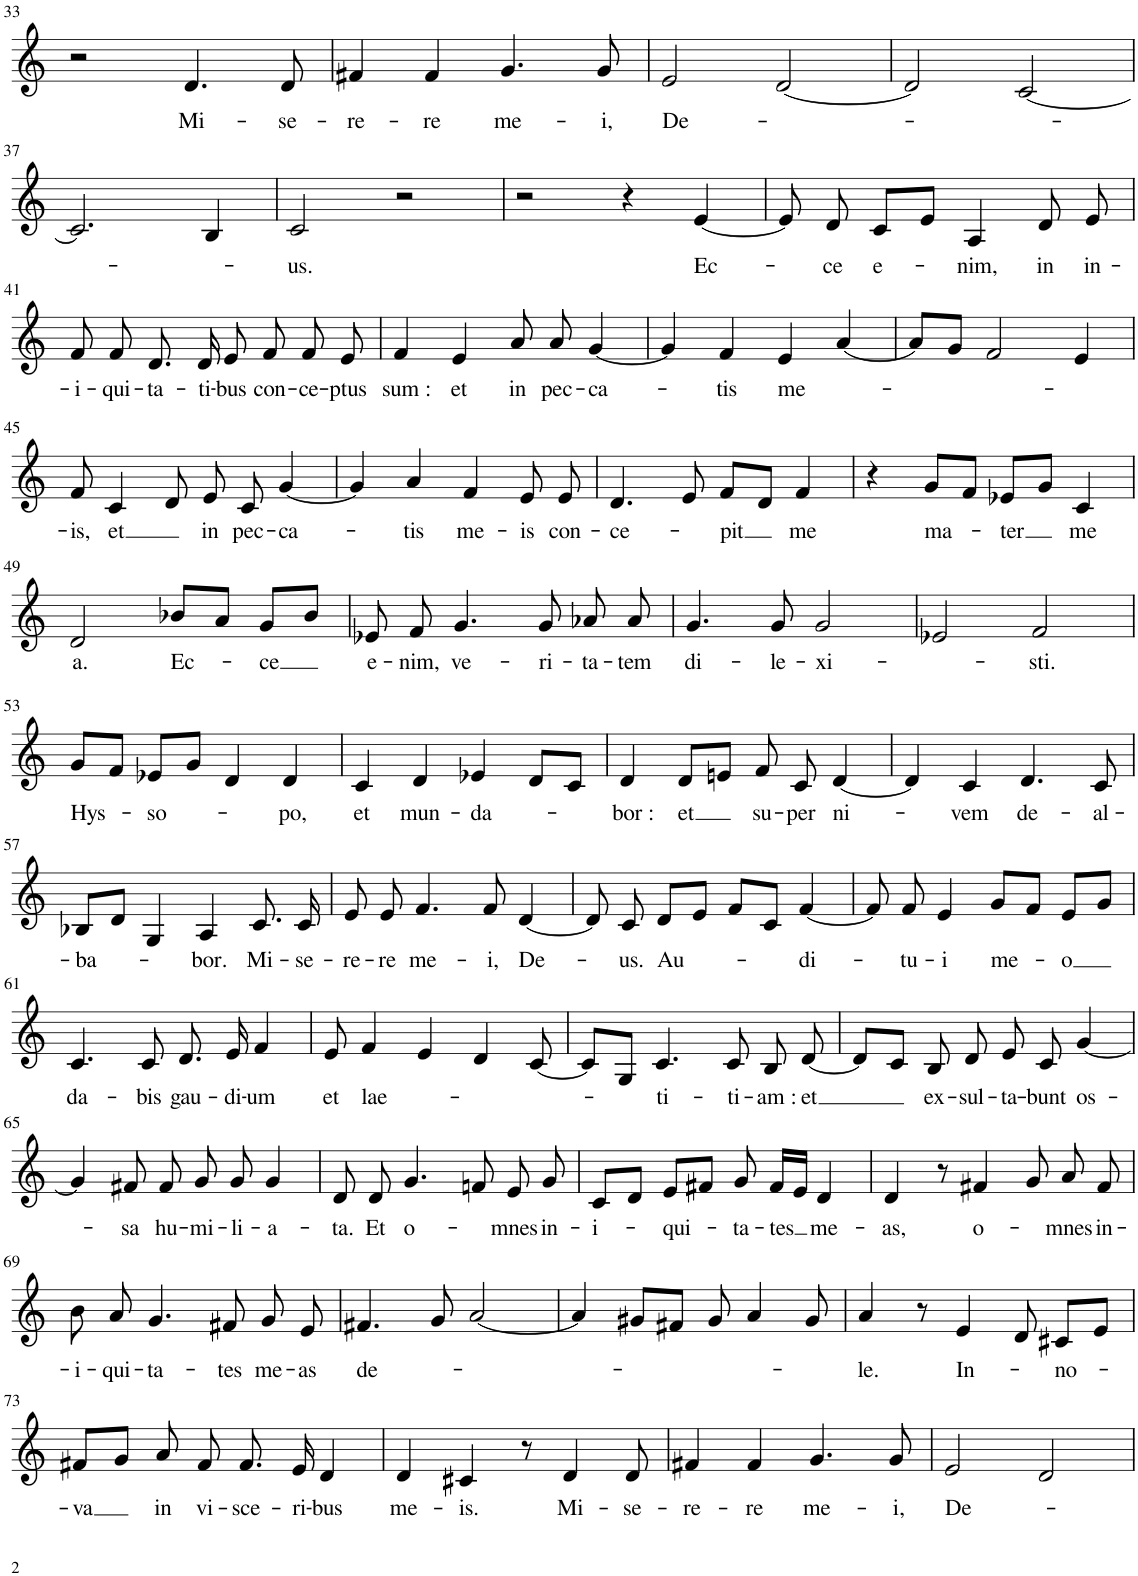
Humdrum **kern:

**kern	**text
*part1	*part1
*staff1	*staff1
*I"Alto	*
!!LO:PB:g=z
*clefG2	*
*k[]	*
*M4/4	*
*met(c)	*
=33	=33
2r	.
!	!LO:LY:b
4.d/	Mi-
!	!LO:LY:b
8d/	-se-
=34	=34
!	!LO:LY:b
4f#X/	-re-
!	!LO:LY:b
4f#/	-re
!	!LO:LY:b
4.g/	me-
!	!LO:LY:b
8g/	-i,
=35	=35
!	!LO:LY:b
2e/	De-
[2d/	.
=36	=36
2d/]	.
[2c/	.
!!LO:LB:g=z
=37	=37
2.c/]	.
4B/	.
=38	=38
!	!LO:LY:b
2c/	-us.
2r	.
=39	=39
2r	.
4r	.
!	!LO:LY:b
[4e/	Ec-
=40	=40
8e/]	.
!	!LO:LY:b
8d/	-ce
!	!LO:LY:b
8c/L	e-
8e/J	.
!	!LO:LY:b
4A/	-nim,
!	!LO:LY:b
8d/	in
!	!LO:LY:b
8e/	in-
!!LO:LB:g=z
=41	=41
!	!LO:LY:b
8f/	-i-
!	!LO:LY:b
8f/	-qui-
!	!LO:LY:b
8.d/	-ta-
!	!LO:LY:b
16d/	-ti-
!	!LO:LY:b
8e/	-bus
!	!LO:LY:b
8f/	con-
!	!LO:LY:b
8f/	-ce-
!	!LO:LY:b
8e/	-ptus
=42	=42
!	!LO:LY:b
4f/	sum :
!	!LO:LY:b
4e/	et
!	!LO:LY:b
8a/	in
!	!LO:LY:b
8a/	pec-
!	!LO:LY:b
[4g/	-ca-
=43	=43
4g/]	.
!	!LO:LY:b
4f/	-tis
!	!LO:LY:b
4e/	me-
[4a/	.
=44	=44
8a/L]	.
8g/J	.
2f/	.
4e/	.
!!LO:LB:g=z
=45	=45
!	!LO:LY:b
8f/	-is,
!	!LO:LY:b
4c/	et
8d/	.
!	!LO:LY:b
8e/	in
!	!LO:LY:b
8c/	pec-
!	!LO:LY:b
[4g/	-ca-
=46	=46
4g/]	.
!	!LO:LY:b
4a/	-tis
!	!LO:LY:b
4f/	me-
!	!LO:LY:b
8e/	-is
!	!LO:LY:b
8e/	con-
=47	=47
!	!LO:LY:b
4.d/	-ce-
8e/	.
!	!LO:LY:b
8f/L	-pit
8d/J	.
!	!LO:LY:b
4f/	me
=48	=48
4r	.
!	!LO:LY:b
8g/L	ma-
8f/J	.
!	!LO:LY:b
8e-X/L	-ter
8g/J	.
!	!LO:LY:b
4c/	me
!!LO:LB:g=z
=49	=49
!	!LO:LY:b
2d/	a.
!	!LO:LY:b
8b-X/L	Ec-
8a/J	.
!	!LO:LY:b
8g/L	-ce
8b-/J	.
=50	=50
!	!LO:LY:b
8e-X/	e-
!	!LO:LY:b
8f/	-nim,
!	!LO:LY:b
4.g/	ve-
!	!LO:LY:b
8g/	-ri-
!	!LO:LY:b
8a-X/	-ta-
!	!LO:LY:b
8a-/	-tem
=51	=51
!	!LO:LY:b
4.g/	di-
!	!LO:LY:b
8g/	-le-
!	!LO:LY:b
2g/	-xi-
=52	=52
2e-X/	.
!	!LO:LY:b
2f/	-sti.
!!LO:LB:g=z
=53	=53
!	!LO:LY:b
8g/L	Hys-
8f/J	.
!	!LO:LY:b
8e-X/L	-so-
8g/J	.
4d/	.
!	!LO:LY:b
4d/	-po,
=54	=54
!	!LO:LY:b
4c/	et
!	!LO:LY:b
4d/	mun-
!	!LO:LY:b
4e-X/	-da-
8d/L	.
8c/J	.
=55	=55
!	!LO:LY:b
4d/	-bor :
!	!LO:LY:b
8d/L	et
8en/J	.
!	!LO:LY:b
8f/	su-
!	!LO:LY:b
8c/	-per
!	!LO:LY:b
[4d/	ni-
=56	=56
4d/]	.
!	!LO:LY:b
4c/	-vem
!	!LO:LY:b
4.d/	de-
!	!LO:LY:b
8c/	-al-
!!LO:LB:g=z
=57	=57
!	!LO:LY:b
8B-X/L	-ba-
8d/J	.
4G/	.
!	!LO:LY:b
4A/	-bor.
!	!LO:LY:b
8.c/	Mi-
!	!LO:LY:b
16c/	-se-
=58	=58
!	!LO:LY:b
8e/	-re-
!	!LO:LY:b
8e/	-re
!	!LO:LY:b
4.f/	me-
!	!LO:LY:b
8f/	-i,
!	!LO:LY:b
[4d/	De-
=59	=59
8d/]	.
!	!LO:LY:b
8c/	-us.
!	!LO:LY:b
8d/L	Au-
8e/J	.
8f/L	.
8c/J	.
!	!LO:LY:b
[4f/	-di-
=60	=60
8f/]	.
!	!LO:LY:b
8f/	-tu-
!	!LO:LY:b
4e/	-i
!	!LO:LY:b
8g/L	me-
8f/J	.
!	!LO:LY:b
8e/L	-o
8g/J	.
!!LO:LB:g=z
=61	=61
!	!LO:LY:b
4.c/	da-
!	!LO:LY:b
8c/	-bis
!	!LO:LY:b
8.d/	gau-
!	!LO:LY:b
16e/	-di-
!	!LO:LY:b
4f/	-um
=62	=62
!	!LO:LY:b
8e/	et
!	!LO:LY:b
4f/	lae-
4e/	.
4d/	.
[8c/	.
=63	=63
8c/L]	.
8G/J	.
!	!LO:LY:b
4.c/	-ti-
!	!LO:LY:b
8c/	-ti-
!	!LO:LY:b
8B/	-am :
!	!LO:LY:b
[8d/	et
=64	=64
8d/L]	.
8c/J	.
!	!LO:LY:b
8B/	ex-
!	!LO:LY:b
8d/	-sul-
!	!LO:LY:b
8e/	-ta-
!	!LO:LY:b
8c/	-bunt
!	!LO:LY:b
[4g/	os-
!!LO:LB:g=z
=65	=65
4g/]	.
!	!LO:LY:b
8f#X/	-sa
!	!LO:LY:b
8f#/	hu-
!	!LO:LY:b
8g/	-mi-
!	!LO:LY:b
8g/	-li-
!	!LO:LY:b
4g/	-a-
=66	=66
!	!LO:LY:b
8d/	-ta.
!	!LO:LY:b
8d/	Et
!	!LO:LY:b
4.g/	o-
8fn/	.
!	!LO:LY:b
8e/	-mnes
!	!LO:LY:b
8g/	in-
=67	=67
!	!LO:LY:b
8c/L	-i-
8d/J	.
!	!LO:LY:b
8e/L	-qui-
8f#X/J	.
!	!LO:LY:b
8g/	-ta-
!	!LO:LY:b
16f#/LL	-tes
16e/JJ	.
!	!LO:LY:b
4d/	me-
=68	=68
!	!LO:LY:b
4d/	-as,
8r	.
!	!LO:LY:b
4f#X/	o-
8g/	.
!	!LO:LY:b
8a/	-mnes
!	!LO:LY:b
8f#/	in-
!!LO:LB:g=z
=69	=69
!	!LO:LY:b
8b\	-i-
!	!LO:LY:b
8a/	-qui-
!	!LO:LY:b
4.g/	-ta-
!	!LO:LY:b
8f#X/	-tes
!	!LO:LY:b
8g/	me-
!	!LO:LY:b
8e/	-as
=70	=70
!	!LO:LY:b
4.f#X/	de-
8g/	.
[2a/	.
=71	=71
4a/]	.
8g#X/L	.
8f#X/J	.
8g#/	.
4a/	.
8g#/	.
=72	=72
!	!LO:LY:b
4a/	-le.
8r	.
!	!LO:LY:b
4e/	In-
8d/	.
!	!LO:LY:b
8c#X/L	-no-
8e/J	.
!!LO:LB:g=z
=73	=73
!	!LO:LY:b
8f#X/L	-va
8g/J	.
!	!LO:LY:b
8a/	in
!	!LO:LY:b
8f#/	vi-
!	!LO:LY:b
8.f#/	-sce-
!	!LO:LY:b
16e/	-ri-
!	!LO:LY:b
4d/	-bus
=74	=74
!	!LO:LY:b
4d/	me-
!	!LO:LY:b
4c#X/	-is.
8r	.
!	!LO:LY:b
4d/	Mi-
!	!LO:LY:b
8d/	-se-
=75	=75
!	!LO:LY:b
4f#X/	-re-
!	!LO:LY:b
4f#/	-re
!	!LO:LY:b
4.g/	me-
!	!LO:LY:b
8g/	-i,
=76	=76
!	!LO:LY:b
2e/	De-
2d/	.
=	=
*-	*-
